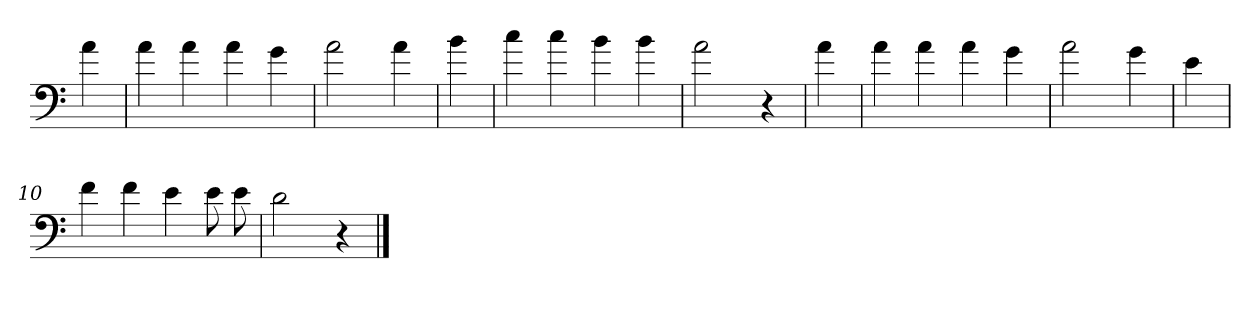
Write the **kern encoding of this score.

**kern
*part1
*staff1
*clefF4
*k[]
=
4a
=1
4a
4a
4a
4g
=2
2a
4a
=3
4b
=4
4cc
4cc
4b
4b
=5
2a
4r
=6
4a
=7
4a
4a
4a
4g
=8
2a
4g
=9
4e
=10
4f
4f
4e
8e
8e
=11
2d
4r
==
*-
